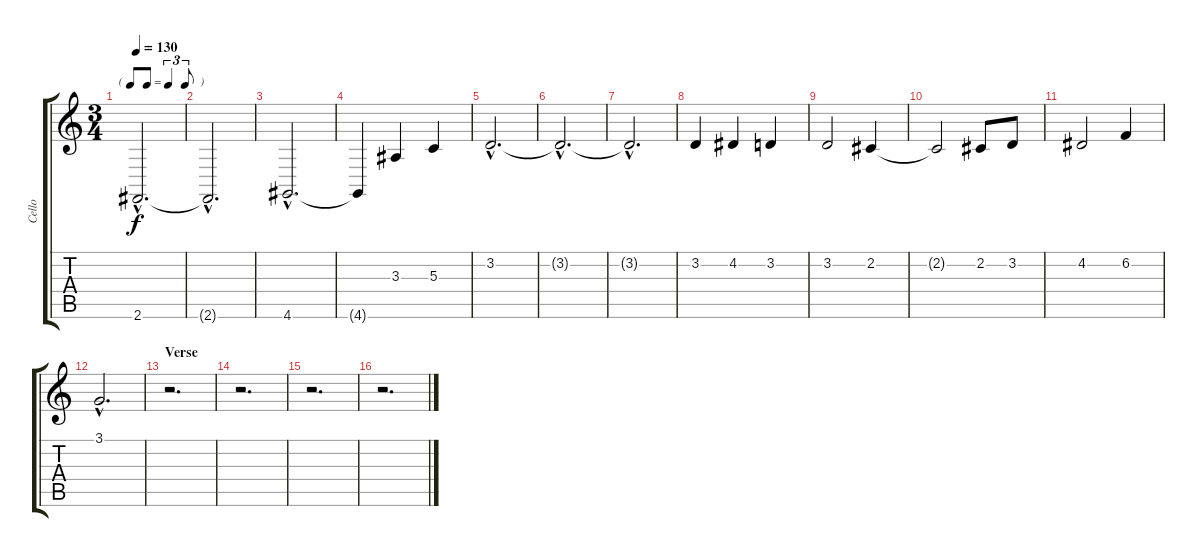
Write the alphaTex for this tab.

\track ("Cello" "Cello") {instrument cello}
\staff {score tabs}
\tuning (E4 B3 G3 D3 A2 E2) {hide}
\ts (3 4)
\tf triplet8th
\tempo 130
\clef g2
\ks c
2.6{hac}.2{d dy f} |
2.6{hac t}.2{d} |
4.6{hac}.2{d} |
4.6{t}.4 3.3.4 5.3.4 |
3.2{hac}.2{d} |
3.2{hac t}.2{d} |
3.2{hac t}.2{d} |
3.2.4 4.2.4 3.2.4 |
3.2.2 2.2.4 |
2.2{t}.2 2.2.8 3.2.8 |
4.2.2 6.2.4 |
3.1{hac}.2{d} |
\section ("" "Verse")
r.2{d} |
r.2{d} |
r.2{d} |
r.2{d}
